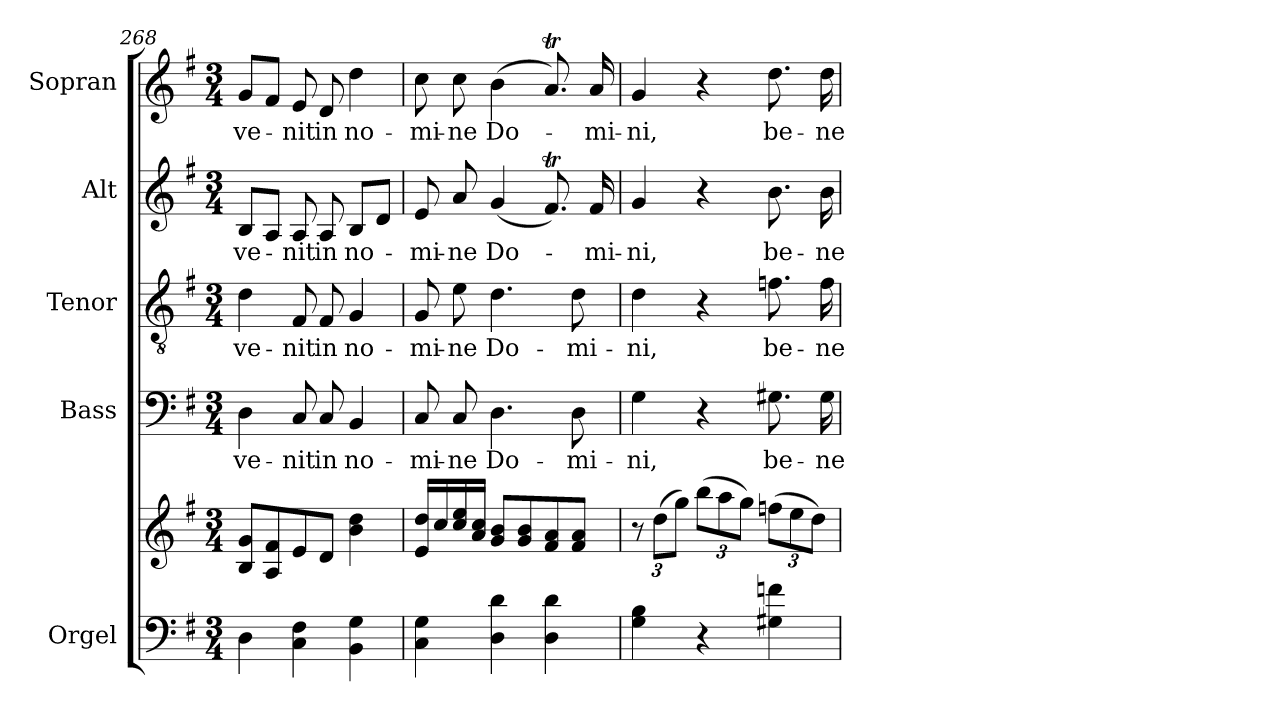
**kern	**kern	**kern	**text	**kern	**text	**kern	**text	**kern	**text
*part5	*part5	*part4	*part4	*part3	*part3	*part2	*part2	*part1	*part1
*staff6	*staff5	*staff4	*staff4	*staff3	*staff3	*staff2	*staff2	*staff1	*staff1
*I"Orgel	*	*I"Bass	*	*I"Tenor	*	*I"Alt	*	*I"Sopran	*
*	*	*I'B.	*	*I'T.	*	*I'A.	*	*I'S.	*
*clefF4	*clefG2	*clefF4	*	*clefGv2	*	*clefG2	*	*clefG2	*
*k[f#]	*k[f#]	*k[f#]	*	*k[f#]	*	*k[f#]	*	*k[f#]	*
*G:	*G:	*G:	*	*G:	*	*G:	*	*G:	*
*M3/4	*M3/4	*M3/4	*	*M3/4	*	*M3/4	*	*M3/4	*
=268	=268	=268	=268	=268	=268	=268	=268	=268	=268
!	!	!	!LO:LY:b	!	!LO:LY:b	!	!LO:LY:b	!	!LO:LY:b
4D!\	8B!/ 8g!/L	4D\	ve-	4d\	ve-	8B/L	ve-	8g/L	ve-
.	8A!/ 8f#!/	.	.	.	.	8A/J	.	8f#/J	.
!	!	!	!LO:LY:b	!	!LO:LY:b	!	!LO:LY:b	!	!LO:LY:b
4C!\ 4F#!\	8e!/	8C/	-nit	8F#/	-nit	8A/	-nit	8e/	-nit
!	!	!	!LO:LY:b	!	!LO:LY:b	!	!LO:LY:b	!	!LO:LY:b
.	8d!/J	8C/	in	8F#/	in	8A/	in	8d/	in
!	!	!	!LO:LY:b	!	!LO:LY:b	!	!LO:LY:b	!	!LO:LY:b
4BB!\ 4G!\	4b!\ 4dd!\	4BB/	no-	4G/	no-	8B/L	no-	4dd\	no-
.	.	.	.	.	.	8d/J	.	.	.
!!LO:PB:g=z
=269	=269	=269	=269	=269	=269	=269	=269	=269	=269
!	!	!	!LO:LY:b	!	!LO:LY:b	!	!LO:LY:b	!	!LO:LY:b
4C!\ 4G!\	16e!/ 16dd!/LL	8C/	-mi-	8G/	-mi-	8e/	-mi-	8cc\	-mi-
.	16cc!/	.	.	.	.	.	.	.	.
!	!	!	!LO:LY:b	!	!LO:LY:b	!	!LO:LY:b	!	!LO:LY:b
.	16cc!/ 16ee!/	8C/	-ne	8e\	-ne	8a/	-ne	8cc\	-ne
.	16a!/ 16cc!/JJ	.	.	.	.	.	.	.	.
!	!	!	!LO:LY:b	!	!LO:LY:b	!	!LO:LY:b	!	!LO:LY:b
4D!\ 4d!\	8g!/ 8b!/L	4.D\	Do-	4.d\	Do-	(<4g/	Do-	(4b\	Do-
.	8g!/ 8b!/	.	.	.	.	.	.	.	.
4D!\ 4d!\	8f#!/ 8a!/	.	.	.	.	8.f#t/)	.	8.aT/)	.
!	!	!	!LO:LY:b	!	!LO:LY:b	!	!	!	!
.	8f#!/ 8a!/J	8D\	-mi-	8d\	-mi-	.	.	.	.
!	!	!	!	!	!	!	!LO:LY:b	!	!LO:LY:b
.	.	.	.	.	.	16f#/	-mi-	16a/	-mi-
=270	=270	=270	=270	=270	=270	=270	=270	=270	=270
*	*Xbrackettup	*	*	*	*	*	*	*	*
!	!	!	!LO:LY:b	!	!LO:LY:b	!	!LO:LY:b	!	!LO:LY:b
4G\ 4B\	12r	4G\	-ni,	4d\	-ni,	4g/	-ni,	4g/	-ni,
.	(>12dd\L	.	.	.	.	.	.	.	.
.	12gg\J)	.	.	.	.	.	.	.	.
4r	(>12bb\L	4r	.	4r	.	4r	.	4r	.
.	12aa\	.	.	.	.	.	.	.	.
.	12gg\J)	.	.	.	.	.	.	.	.
!	!	!	!LO:LY:b	!	!LO:LY:b	!	!LO:LY:b	!	!LO:LY:b
4G#X\ 4fn\	(>12ffn\L	8.G#X\	be-	8.fn\	be-	8.b\	be-	8.dd\	be-
.	12ee\	.	.	.	.	.	.	.	.
.	12dd\J)	.	.	.	.	.	.	.	.
!	!	!	!LO:LY:b	!	!LO:LY:b	!	!LO:LY:b	!	!LO:LY:b
.	.	16G#\	-ne-	16f\	-ne-	16b\	-ne-	16dd\	-ne-
=	=	=	=	=	=	=	=	=	=
*-	*-	*-	*-	*-	*-	*-	*-	*-	*-
